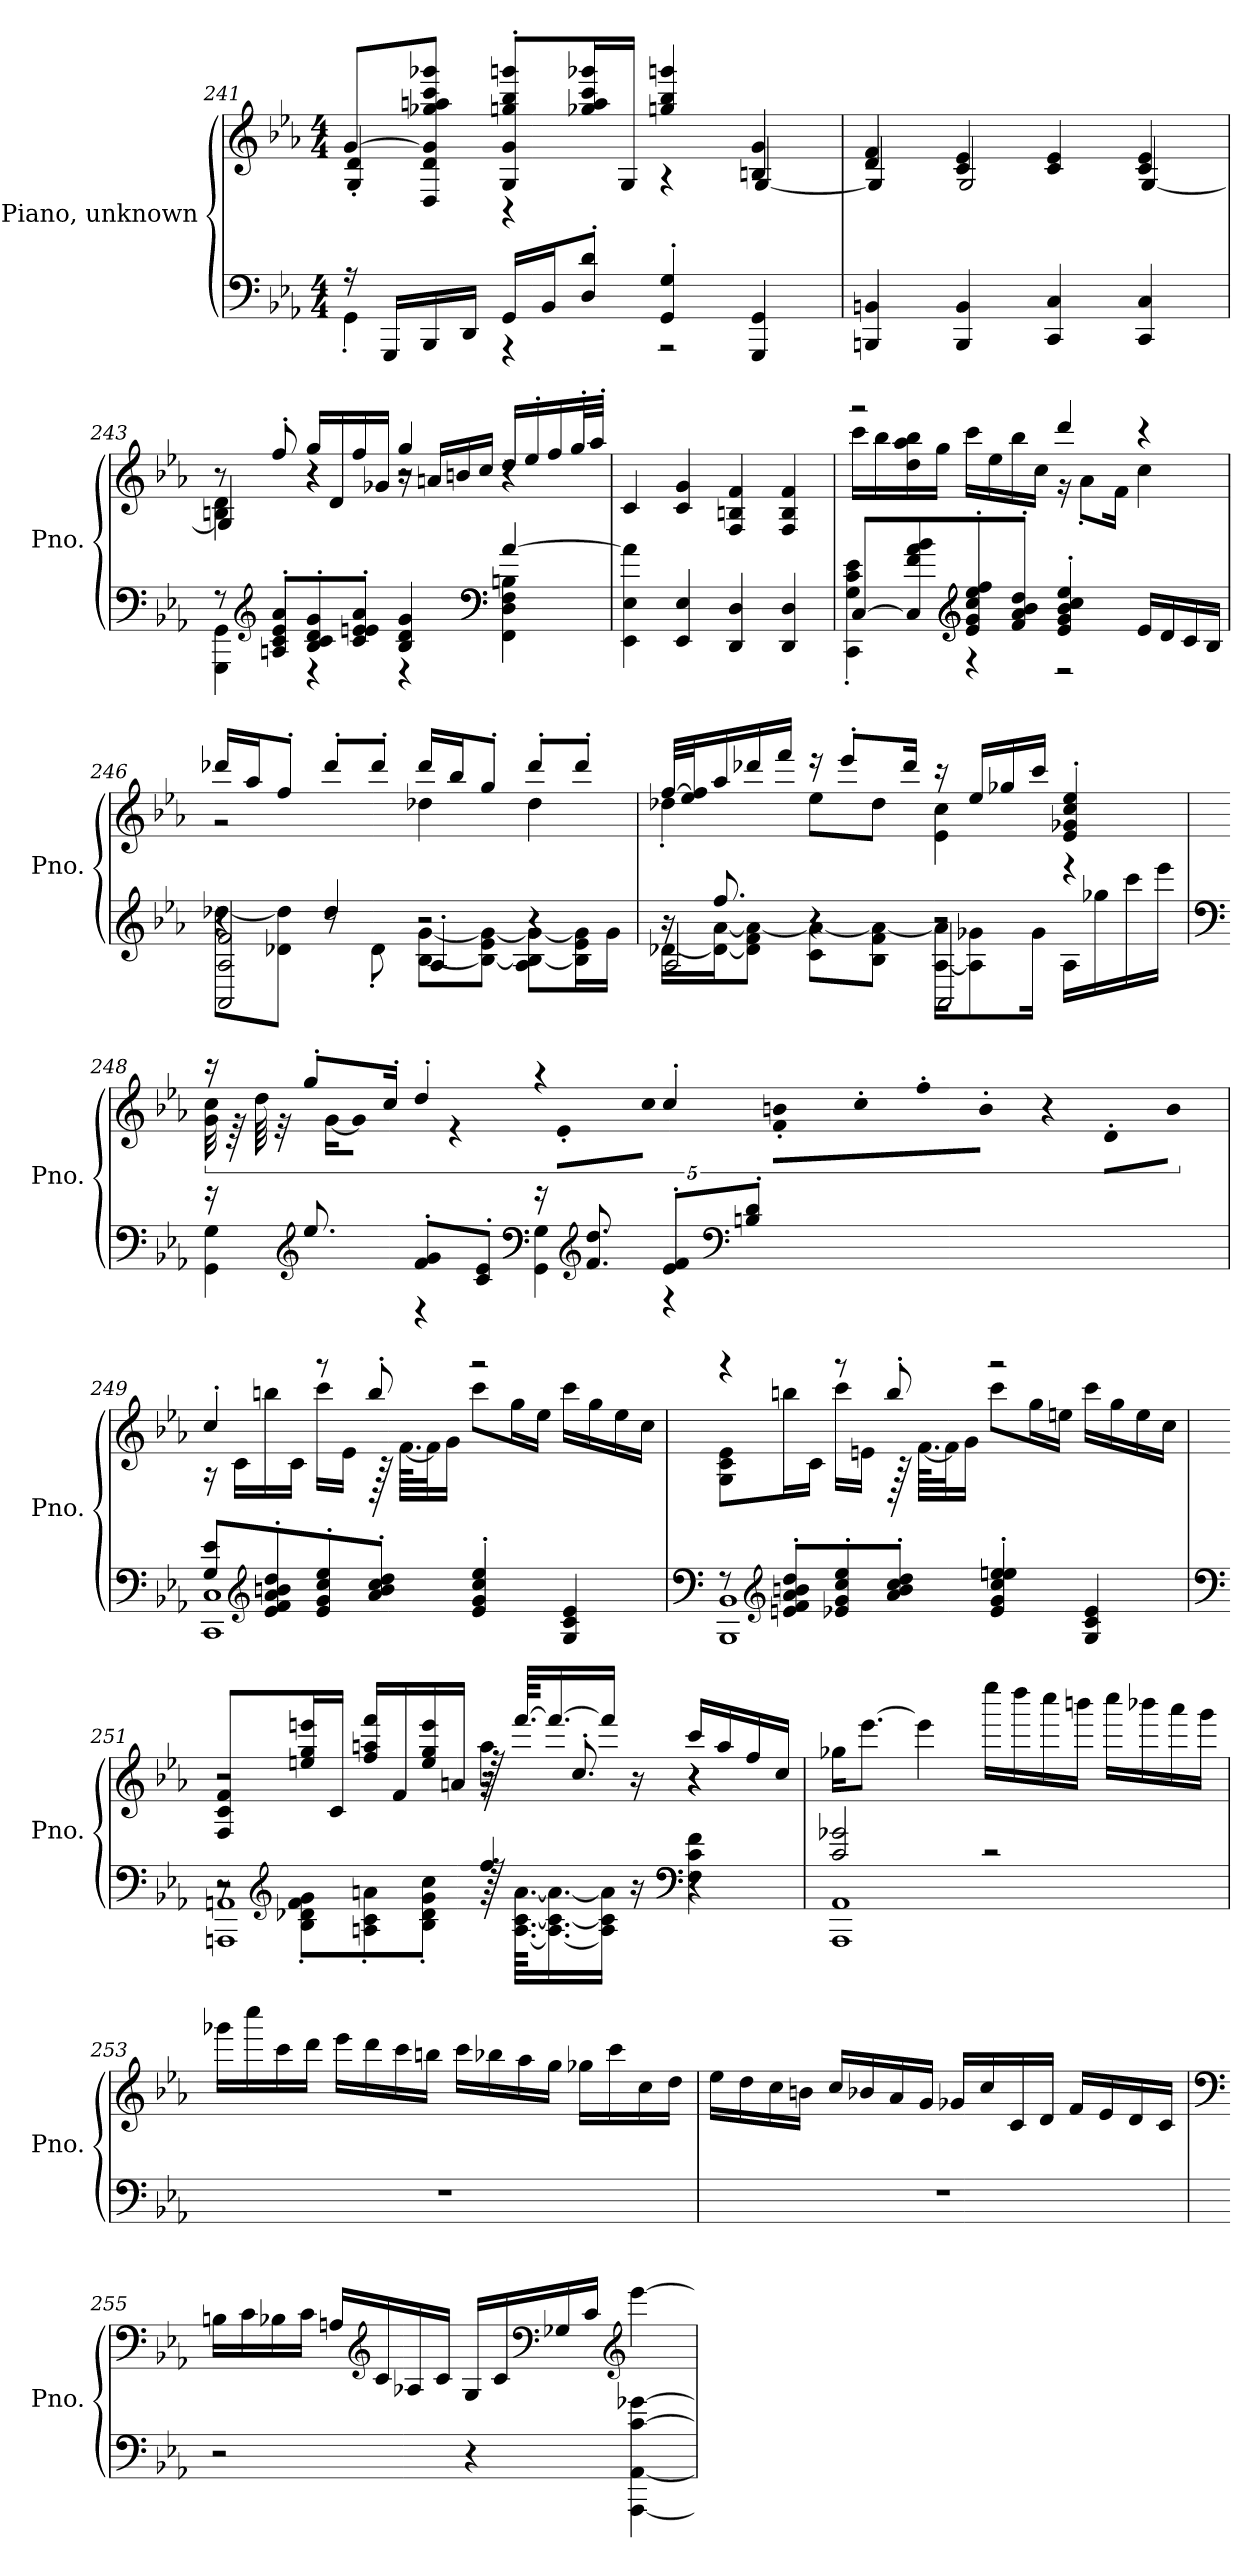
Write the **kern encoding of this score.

**kern	**kern
*part1	*part1
*staff2	*staff1
*I"Piano, unknown	*
*I'Pno.	*
*clefF4	*clefG2
*k[b-e-a-]	*k[b-e-a-]
*M4/4	*M4/4
=241	=241
*^	*^
16r	4GG'\	[8g/L	4G/' 4d/'
16GGG/LL	.	.	.
16BBB-/	.	8D/ 8d/ 8g/] 8gg-X/ 8aan/ 8ccc/ 8ggg-X/J	.
16DD/JJ	.	.	.
16GG/LL	4r	8G/' 8g/' 8ggn/' 8bb-/' 8gggn/'L	4r
16BB-/J	.	.	.
8D/' 8d/'J	.	16gg-X/ 16aa/ 16ccc/ 16ggg-X/L	.
.	.	16G/JJ	.
4GG/' 4G/'	2r	4ggn/ 4bb-/ 4gggn/	4r
4GGG/ 4GG/	.	4Bn/ 4g/	[4G/
*v	*v	*	*
!!LO:LB:g=z	!!
=242	=242	=242
4BBBn/ 4BBn/	4d/ 4f/	4G/]
4BBB/ 4BB/	4c/ 4e-/	2G/
4CC/ 4C/	4c/ 4e-/	.
4CC/ 4C/	4c/ 4e-/	[4G/
=243	=243	=243
*^	*	*^
8r	4GGG\ 4GG\	8r	4Bn\ 4d\	4G/]
*clefG2	*	*	*	*
8An/' 8c/' 8e-/' 8a-/'L	.	8ff'/	.	.
8B-/' 8c/' 8d/' 8g/'	4r	16gg/LL	4r	4r
.	.	16d/	.	.
8c/' 8e-/' 8en/' 8a-/'J	.	16ff/	.	.
.	.	16g-X/JJ	.	.
4B-/ 4d/ 4g/	4r	16r	2r	4gg/
.	.	16an/LL	.	.
.	.	16bn/	.	.
.	.	16cc/JJ	.	.
*clefF4	*	*	*	*
[4a-/	4FF\ 4D\ 4F\ 4Bn\	16dd/LL	.	4r
.	.	16ee-'/	.	.
.	.	16ff/	.	.
.	.	32gg'/L	.	.
.	.	32aa-'/JJJ	.	.
*v	*v	*	*	*
*	*v	*v	*v
=244	=244
4EE-\ 4E-\ 4a-\]	4c/
4EE-/ 4E-/	4c/ 4g/
4DD/ 4D/	4F/ 4Bn/ 4f/
4DD/ 4D/	4F/ 4B/ 4f/
!!LO:LB:g=z
=245	=245
*^	*^
[8C/L	4CC\' 4G\' 4c\' 4e-\'	2r	16ccc\LL
.	.	.	16bb-\
8C/] 8f/ 8a-/ 8b-/	.	.	16dd\ 16aa-\ 16bb-\
.	.	.	16gg\JJ
*clefG2	*	*	*
8e-/' 8g/' 8cc/' 8ee-/' 8ff/'	4r	.	16ccc\LL
.	.	.	16ee-\
8f/' 8a-/' 8b-/' 8dd/'J	.	.	16bb-\
.	.	.	16cc\JJ
4e-/' 4g/' 4b-/' 4cc/' 4ee-/'	2r	4ddd/	16r
.	.	.	8a-'\L
.	.	.	16f\Jk
16e-/LL	.	4r	4cc\
16d/	.	.	.
16c/	.	.	.
16B-/JJ	.	.	.
=246	=246	=246	=246
*	*^	*	*
4r	[8dd-X\L	2AA-/ 2A-/ 2f/	16ddd-X/LL	2r
.	.	.	16aa-/J	.
.	8d-X\ 8dd-\]J	.	8ff'/J	.
4dd-/	8r	.	8ddd-'/L	.
.	8d-'\	.	8ddd-'/J	.
2r	[8B-\ [8g\L	4A-'/	16ddd-/LL	4dd-X\
.	.	.	16bb-/J	.
.	8B-\_ 8e-\ 8g\_J	.	8gg'/J	.
.	8A-\ 8B-\_ 8g\_L	4r	8ddd-'/L	4dd-\
.	16B-\] 16e-\ 16g\]L	.	8ddd-'/J	.
.	16g\JJ	.	.	.
!!LO:LB:g=z	!!
=247	=247	=247	=247	=247
16r	[16d-X\LL	2A-/	[32ff/LLL	4dd-X'\
.	.	.	32ee-/ 32ff/]J	.
8.ff/	16d-\_ [16a-\J	.	16aa-/	.
.	8d-\] 8f\ 8a-\_J	.	16ddd-X/	.
.	.	.	16fff/JJ	.
4r	8c\ 8a-\_L	.	16r	8ee-\L
.	.	.	8eee-'/L	.
.	8B-\ 8f\ 8a-\_J	.	.	8dd-\J
.	.	.	16ddd-/Jk	.
2r	[16A-\ 16a-\]KL	2AA-/	16r	4e-\ 4cc\
.	8A-\] 8g-X\	.	16ee-/LL	.
.	.	.	16gg-X/	.
.	16g-\Jk	.	16ccc/JJ	.
.	16A-\LL	.	4e-/' 4g-X/' 4cc/' 4ee-/'	4r
.	16gg-X\	.	.	.
.	16ccc\	.	.	.
.	16eee-\JJ	.	.	.
*v	*v	*v	*	*
!!LO:LB:g=z	!!
=248	=248	=248
*clefF4	*	*
*^	*	*
16r	4GG\ 4G\	16r	40g\ 40cc\
.	.	.	80r
.	.	.	80dd\
.	.	.	40r
*clefG2	*	*	*
8.ee-/	.	8gg'/L	.
.	.	.	[20g\KL
.	.	.	8g\J]
.	.	16cc'/Jk	.
8f/' 8g/'L	4r	4dd'/	16r
.	.	.	16e-'\KL
8c/' 8e-/'J	.	.	8cc\J
*clefF4	*	*	*
16r	4GG\ 4G\	4r	32f\' 32bn\'LLL
.	.	.	32cc'\JJ
*clefG2	*	*	*
8.f/ 8.dd/	.	.	8ff'\
.	.	.	16b'\Jk
8e-/' 8f/'L	4r	4cc'/	16r
.	.	.	16d'\KL
*clefF4	*	*	*
8Bn/' 8d/'J	.	.	8b\J
=249	=249	=249	=249
8G/ 8e-/L	1CC 1C	4cc'/	16r
.	.	.	16c\LL
*clefG2	*	*	*
8e-/' 8f/' 8a-/' 8bn/' 8dd/'	.	.	16bbn\
.	.	.	16c\JJ
8e-/' 8g/' 8cc/' 8ee-/'	.	8r	16ccc\LL
.	.	.	16e-\JJ
8a-/' 8b/' 8cc/' 8dd/'J	.	8bb'/	128r
.	.	.	[64.f\KLLL
.	.	.	32f\J]
.	.	.	16g\JJ
4e-/' 4g/' 4cc/' 4ee-/'	.	2r	8ccc\L
.	.	.	16gg\L
.	.	.	16ee-\JJ
4G/ 4c/ 4e-/	.	.	16ccc\LL
.	.	.	16gg\
.	.	.	16ee-\
.	.	.	16cc\JJ
!!LO:LB:g=z	!!
=250	=250	=250	=250
*clefF4	*	*	*
8r	1BBB- 1BB-	4r	8G\ 8c\ 8e-\L
*clefG2	*	*	*
8en/' 8f/' 8a-/' 8bn/' 8dd/'L	.	.	16bbn\L
.	.	.	16c\JJ
8e-X/' 8g/' 8cc/' 8ee-/'	.	8r	16ccc\LL
.	.	.	16en\JJ
8a-/' 8b/' 8cc/' 8dd/'J	.	8bb'/	128r
.	.	.	[64.f\KLLL
.	.	.	32f\J]
.	.	.	16g\JJ
4e-/' 4g/' 4cc/' 4ee-/' 4een/'	.	2r	8ccc\L
.	.	.	16gg\L
.	.	.	16een\JJ
4G/ 4c/ 4e-/	.	.	16ccc\LL
.	.	.	16gg\
.	.	.	16ee\
.	.	.	16cc\JJ
*v	*v	*	*
*	*v	*v
!!LO:PB:g=z
=251	=251
*clefF4	*
*^	*^
*	*^	*	*^
2r	8r	1AAAn 1AAn	2r	2r	8F/ 8c/ 8f/L
*clefG2	*	*	*	*	*
.	8B-\' 8d-X\' 8f\' 8g\'L	.	.	.	16een/ 16gg/ 16eeen/L
.	.	.	.	.	16c/JJ
.	8An\' 8c\' 8an\'	.	.	.	16ff/ 16aan/ 16fff/LL
.	.	.	.	.	16f/
.	8B-\' 8d-\' 8g\' 8cc\'J	.	.	.	16ee/ 16gg/ 16eee/
.	.	.	.	.	16an/JJ
4ff/	128r	.	128r	4aa\	16r
.	[64.A\ [64.c\ [64.a\KKLL	.	[64.fff/KKLL	.	.
.	16.A\_ 16.c\_ 16.a\_	.	16.fff/_	.	.
.	.	.	.	.	8.cc'/
.	16A\] 16c\] 16a\]JJ	.	16fff/JJ]	.	.
.	16r	.	16r	.	.
*clefF4	*	*	*	*	*
4r	4F\ 4c\ 4f\	.	4r	4r	16ccc/LL
.	.	.	.	.	16aa/
.	.	.	.	.	16ff/
.	.	.	.	.	16cc/JJ
*	*v	*v	*	*	*
*	*	*v	*v	*v
=252	=252	=252
2c/ 2g-X/	1AAA- 1AA-	16gg-X\KL
.	.	[8.eee-\J
.	.	4eee-\]
2r	.	16eeee-\LL
.	.	16dddd\
.	.	16cccc\
.	.	16bbbn\JJ
.	.	16cccc\LL
.	.	16bbb-X\
.	.	16aaa-\
.	.	16ggg\JJ
*v	*v	*
!!LO:LB:g=z
=253	=253
1r	16ggg-X\LL
.	16cccc\
.	16ccc\
.	16ddd\JJ
.	16eee-\LL
.	16ddd\
.	16ccc\
.	16bbn\JJ
.	16ccc\LL
.	16bb-X\
.	16aa-\
.	16gg\JJ
.	16gg-X\LL
.	16ccc\
.	16cc\
.	16dd\JJ
=254	=254
1r	16ee-\LL
.	16dd\
.	16cc\
.	16bn\JJ
.	16cc/LL
.	16b-X/
.	16a-/
.	16g/JJ
.	16g-X/LL
.	16cc/
.	16c/
.	16d/JJ
.	16f/LL
.	16e-/
.	16d/
.	16c/JJ
!!LO:LB:g=z
=255	=255
*	*clefF4
2r	16Bn\LL
.	16c\
.	16B-X\
.	16c\JJ
.	16An/LL
*	*clefG2
.	16c/
.	16A-X/
.	16c/JJ
4r	16G/LL
.	16c/
*	*clefF4
.	16G-X/
.	16c/JJ
*	*clefG2
[4AAA-\ [4AA-\ [4c\ [4g-X\	[4eee-\
=	=
*-	*-
